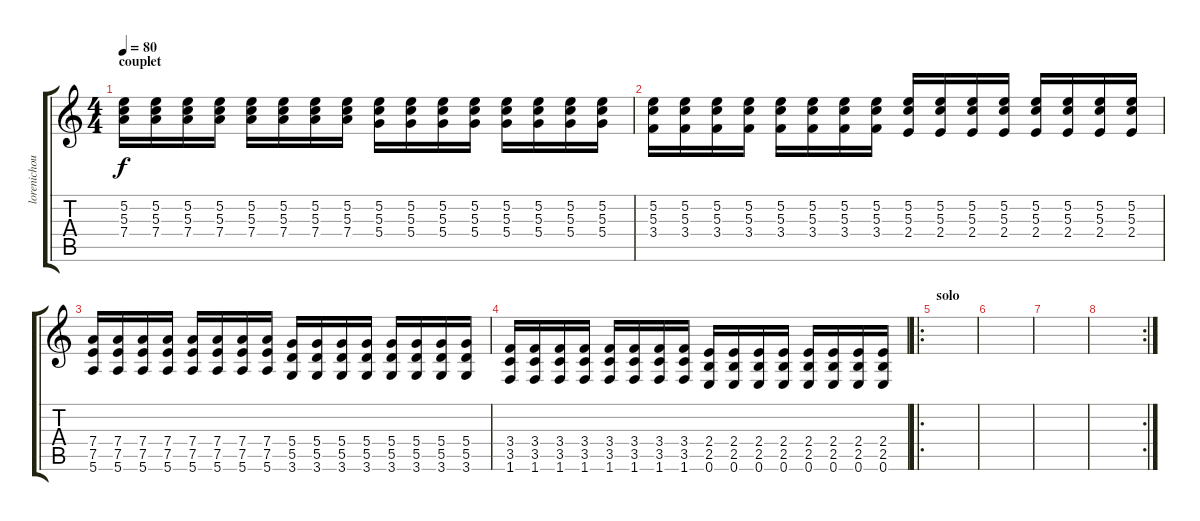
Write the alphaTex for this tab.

\track ("lorenichou" "lorenichou") {instrument distortionguitar}
\staff {score tabs}
\tuning (E4 B3 G3 D3 A2 E2) {hide}
\ts (4 4)
\section ("" "couplet")
\tempo 80
\clef g2
\ks c
(5.2 5.3 7.4).16{dy f} (5.2 5.3 7.4).16 (5.2 5.3 7.4).16 (5.2 5.3 7.4).16 (5.2 5.3 7.4).16 (5.2 5.3 7.4).16 (5.2 5.3 7.4).16 (5.2 5.3 7.4).16 (5.2 5.3 5.4).16 (5.2 5.3 5.4).16 (5.2 5.3 5.4).16 (5.2 5.3 5.4).16 (5.2 5.3 5.4).16 (5.2 5.3 5.4).16 (5.2 5.3 5.4).16 (5.2 5.3 5.4).16 |
(5.2 5.3 3.4).16 (5.2 5.3 3.4).16 (5.2 5.3 3.4).16 (5.2 5.3 3.4).16 (5.2 5.3 3.4).16 (5.2 5.3 3.4).16 (5.2 5.3 3.4).16 (5.2 5.3 3.4).16 (5.2 5.3 2.4).16 (5.2 5.3 2.4).16 (5.2 5.3 2.4).16 (5.2 5.3 2.4).16 (5.2 5.3 2.4).16 (5.2 5.3 2.4).16 (5.2 5.3 2.4).16 (5.2 5.3 2.4).16 |
(7.4 7.5 5.6).16 (7.4 7.5 5.6).16 (7.4 7.5 5.6).16 (7.4 7.5 5.6).16 (7.4 7.5 5.6).16 (7.4 7.5 5.6).16 (7.4 7.5 5.6).16 (7.4 7.5 5.6).16 (5.4 5.5 3.6).16 (5.4 5.5 3.6).16 (5.4 5.5 3.6).16 (5.4 5.5 3.6).16 (5.4 5.5 3.6).16 (5.4 5.5 3.6).16 (5.4 5.5 3.6).16 (5.4 5.5 3.6).16 |
(3.4 3.5 1.6).16 (3.4 3.5 1.6).16 (3.4 3.5 1.6).16 (3.4 3.5 1.6).16 (3.4 3.5 1.6).16 (3.4 3.5 1.6).16 (3.4 3.5 1.6).16 (3.4 3.5 1.6).16 (2.4 2.5 0.6).16 (2.4 2.5 0.6).16 (2.4 2.5 0.6).16 (2.4 2.5 0.6).16 (2.4 2.5 0.6).16 (2.4 2.5 0.6).16 (2.4 2.5 0.6).16 (2.4 2.5 0.6).16 |
\ro
\section ("" "solo")
|
|
|
\rc 2
